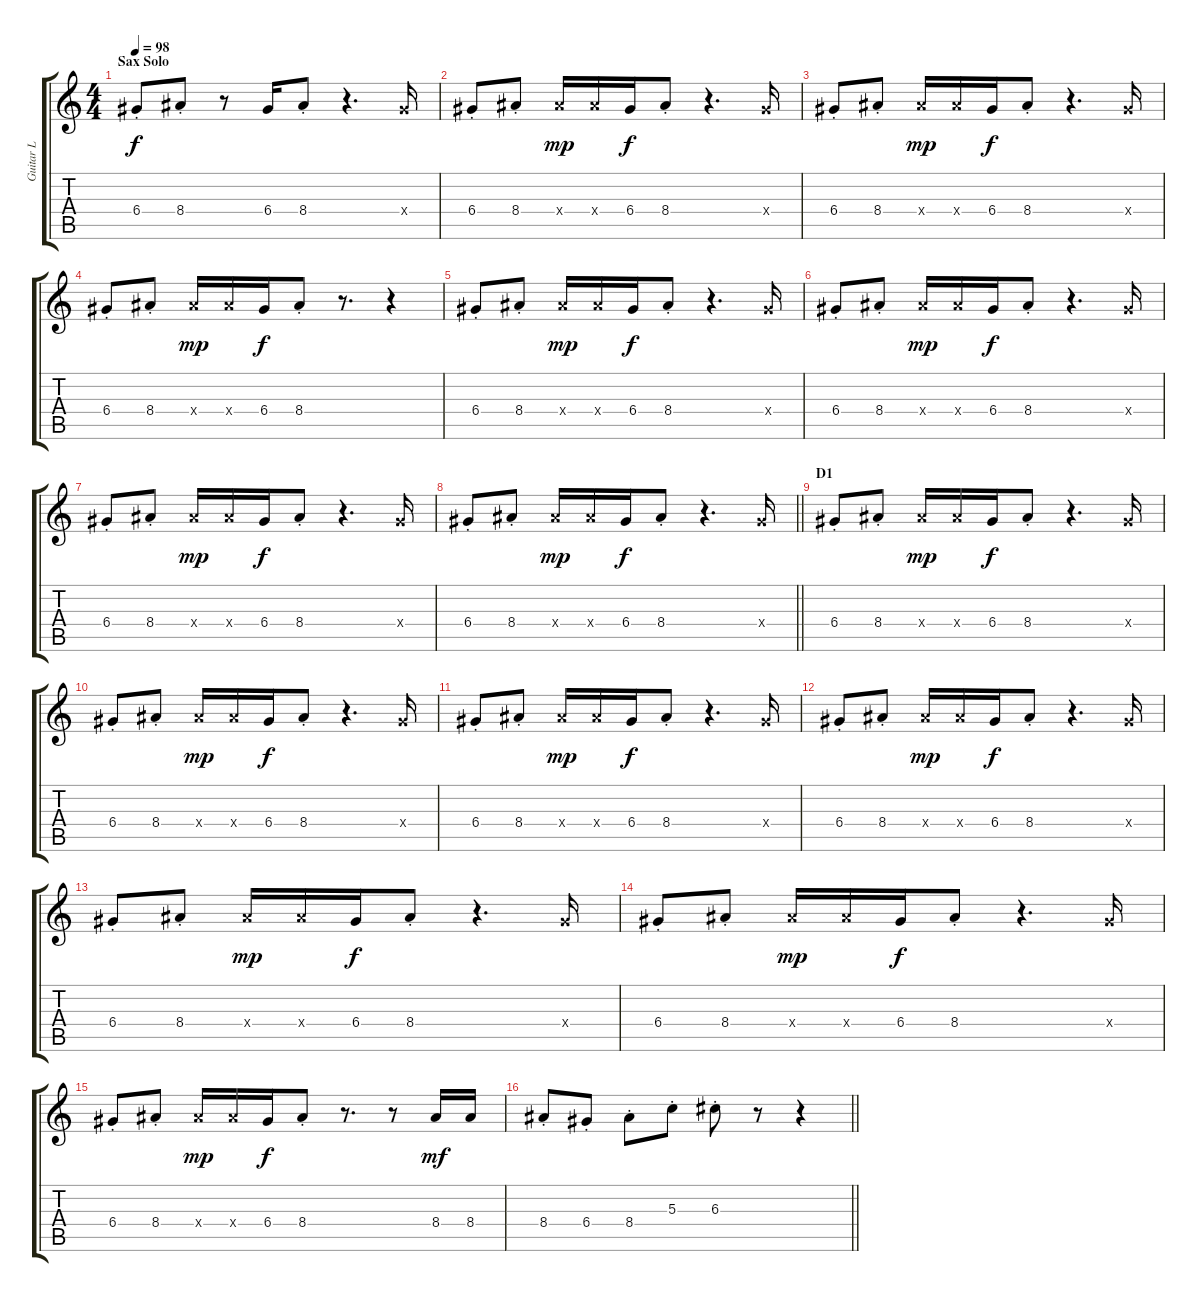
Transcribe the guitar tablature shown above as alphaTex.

\track ("Guitar L" "Guitar L") {instrument electricguitarclean}
\staff {score tabs}
\tuning (E4 B3 G3 D3 A2 E2) {hide}
\ts (4 4)
\section ("" "Sax Solo")
\tempo 98
\clef g2
\ks c
6.4{st}.8{dy f} 8.4{st}.8 r.8 6.4.16 8.4{st}.8 r.4{d} 6.4{x}.16 |
6.4{st}.8 8.4{st}.8 8.4{x}.16{dy mp} 8.4{x}.16 6.4.16{dy f} 8.4{st}.8 r.4{d} 6.4{x}.16 |
6.4{st}.8 8.4{st}.8 8.4{x}.16{dy mp} 8.4{x}.16 6.4.16{dy f} 8.4{st}.8 r.4{d} 6.4{x}.16 |
6.4{st}.8 8.4{st}.8 8.4{x}.16{dy mp} 8.4{x}.16 6.4.16{dy f} 8.4{st}.8 r.8{d} r.4 |
6.4{st}.8 8.4{st}.8 8.4{x}.16{dy mp} 8.4{x}.16 6.4.16{dy f} 8.4{st}.8 r.4{d} 6.4{x}.16 |
6.4{st}.8 8.4{st}.8 8.4{x}.16{dy mp} 8.4{x}.16 6.4.16{dy f} 8.4{st}.8 r.4{d} 6.4{x}.16 |
6.4{st}.8 8.4{st}.8 8.4{x}.16{dy mp} 8.4{x}.16 6.4.16{dy f} 8.4{st}.8 r.4{d} 6.4{x}.16 |
\barLineRight lightlight
6.4{st}.8 8.4{st}.8 8.4{x}.16{dy mp} 8.4{x}.16 6.4.16{dy f} 8.4{st}.8 r.4{d} 6.4{x}.16 |
\section ("" "D1")
6.4{st}.8 8.4{st}.8 8.4{x}.16{dy mp} 8.4{x}.16 6.4.16{dy f} 8.4{st}.8 r.4{d} 6.4{x}.16 |
6.4{st}.8 8.4{st}.8 8.4{x}.16{dy mp} 8.4{x}.16 6.4.16{dy f} 8.4{st}.8 r.4{d} 6.4{x}.16 |
6.4{st}.8 8.4{st}.8 8.4{x}.16{dy mp} 8.4{x}.16 6.4.16{dy f} 8.4{st}.8 r.4{d} 6.4{x}.16 |
6.4{st}.8 8.4{st}.8 8.4{x}.16{dy mp} 8.4{x}.16 6.4.16{dy f} 8.4{st}.8 r.4{d} 6.4{x}.16 |
6.4{st}.8 8.4{st}.8 8.4{x}.16{dy mp} 8.4{x}.16 6.4.16{dy f} 8.4{st}.8 r.4{d} 6.4{x}.16 |
6.4{st}.8 8.4{st}.8 8.4{x}.16{dy mp} 8.4{x}.16 6.4.16{dy f} 8.4{st}.8 r.4{d} 6.4{x}.16 |
6.4{st}.8 8.4{st}.8 8.4{x}.16{dy mp} 8.4{x}.16 6.4.16{dy f} 8.4{st}.8 r.8{d} r.8 8.4.16{dy mf} 8.4.16 |
\barLineRight lightlight
8.4{st}.8 6.4{st}.8 8.4{st}.8 5.3{st}.8 6.3{st}.8 r.8 r.4
